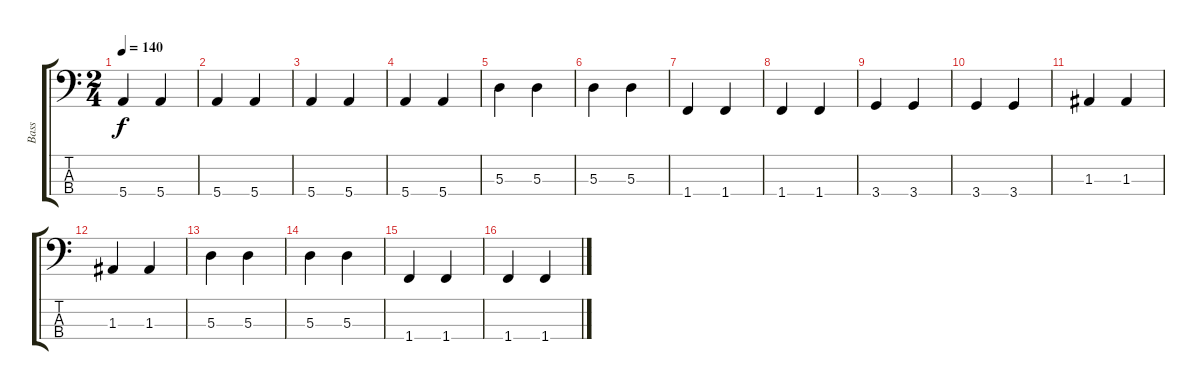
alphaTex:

\track ("Bass" "Bass") {instrument slapbass2}
\staff {score tabs}
\tuning (G2 D2 A1 E1) {hide}
\ts (2 4)
\tempo 140
\clef f4
\ks c
5.4.4{dy f} 5.4.4 |
5.4.4 5.4.4 |
5.4.4 5.4.4 |
5.4.4 5.4.4 |
5.3.4 5.3.4 |
5.3.4 5.3.4 |
1.4.4 1.4.4 |
1.4.4 1.4.4 |
3.4.4 3.4.4 |
3.4.4 3.4.4 |
1.3.4 1.3.4 |
1.3.4 1.3.4 |
5.3.4 5.3.4 |
5.3.4 5.3.4 |
1.4.4 1.4.4 |
1.4.4 1.4.4
